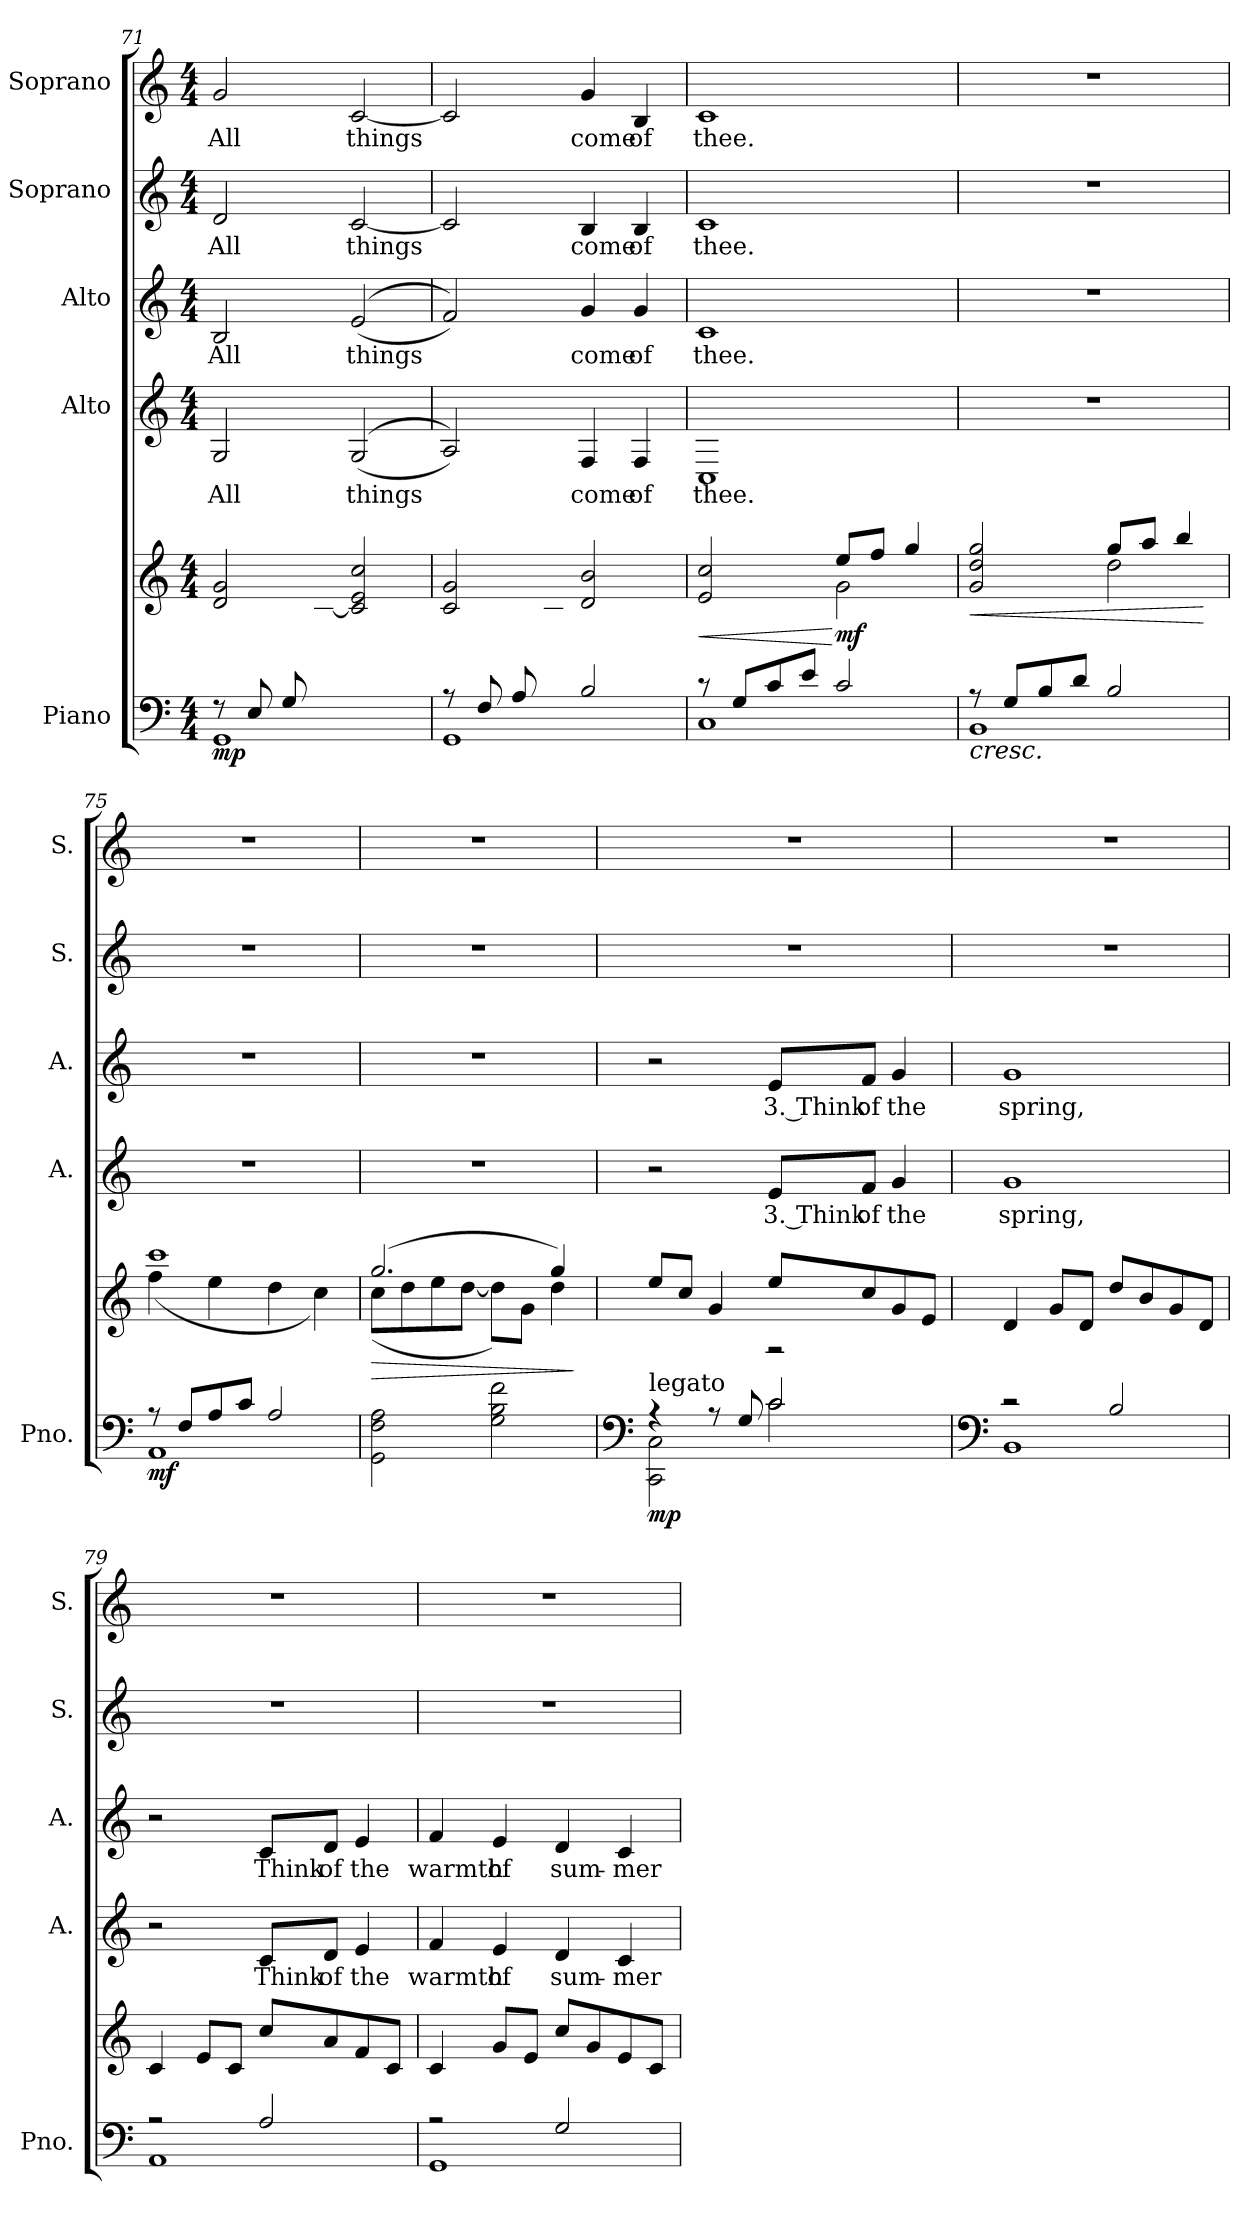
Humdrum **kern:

**kern	**kern	**dynam	**kern	**text	**dynam	**kern	**text	**kern	**text	**kern	**text
*part5	*part5	*part5	*part4	*part4	*part4	*part3	*part3	*part2	*part2	*part1	*part1
*staff6	*staff5	*staff5/6	*staff4	*staff4	*staff4	*staff3	*staff3	*staff2	*staff2	*staff1	*staff1
*I"Piano	*	*	*I"Alto	*	*	*I"Alto	*	*I"Soprano	*	*I"Soprano	*
*I'Pno.	*	*	*I'A.	*	*	*I'A.	*	*I'S.	*	*I'S.	*
*clefF4	*clefG2	*	*clefG2	*	*	*clefG2	*	*clefG2	*	*clefG2	*
*k[]	*k[]	*	*k[]	*	*	*k[]	*	*k[]	*	*k[]	*
*M4/4	*M4/4	*	*M4/4	*	*	*M4/4	*	*M4/4	*	*M4/4	*
=71	=71	=71	=71	=71	=71	=71	=71	=71	=71	=71	=71
*^	*^	*	*	*	*	*	*	*	*	*	*
!	!	!	!	!LO:DY:b=2	!	!	!LO:DY:b	!	!	!	!	!	!
!	!	!	!	!	!	!	!LO:DY:n=1:b	!	!	!	!	!	!
8r	1GG	2d/ 2g/	4.ryy	mp	2G/	All	mp mp	2B/	All	2d/	All	2g/	All
8E/L	.	.	.	.	.	.	.	.	.	.	.	.	.
8G/	.	.	.	.	.	.	.	.	.	.	.	.	.
8ryy	.	.	[8c\J	.	.	.	.	.	.	.	.	.	.
2ryy	.	2c/] 2e/ 2cc/	2ryy	.	((2G/	things	.	((2e/	things	[2c/	things	[2c/	things
=72	=72	=72	=72	=72	=72	=72	=72	=72	=72	=72	=72	=72	=72
8r	1GG	2c/ 2g/	4.ryy	.	2A/))	.	.	2f/))	.	2c/]	.	2c/]	.
8F/L	.	.	.	.	.	.	.	.	.	.	.	.	.
8A/	.	.	.	.	.	.	.	.	.	.	.	.	.
8ryy	.	.	8c\J	.	.	.	.	.	.	.	.	.	.
2B/	.	2d/ 2b/	2ryy	.	4F/	come	.	4g/	come	4B/	come	4g/	come
.	.	.	.	.	4F/	of	.	4g/	of	4B/	of	4B/	of
=73	=73	=73	=73	=73	=73	=73	=73	=73	=73	=73	=73	=73	=73
!	!	!	!	!LO:HP:b	!	!	!	!	!	!	!	!	!
8r	1C	2e/ 2cc/	2ryy	<	1C	thee.	.	1c	thee.	1c	thee.	1c	thee.
8G/L	.	.	.	.	.	.	.	.	.	.	.	.	.
8c/	.	.	.	.	.	.	.	.	.	.	.	.	.
8e/J	.	.	.	.	.	.	.	.	.	.	.	.	.
!	!	!	!	!LO:DY:n=1:b	!	!	!	!	!	!	!	!	!
2c/	.	8ee/L	2g\	[ mf	.	.	.	.	.	.	.	.	.
.	.	8ff/J	.	.	.	.	.	.	.	.	.	.	.
.	.	4gg/	.	.	.	.	.	.	.	.	.	.	.
!!LO:LB:g=z
=74	=74	=74	=74	=74	=74	=74	=74	=74	=74	=74	=74	=74	=74
!LO:TX:b:i:t=cresc.	!	!	!	!	!	!	!	!	!	!	!	!	!
!	!	!	!	!LO:HP:b	!	!	!	!	!	!	!	!	!
8r	1BB	2g/ 2dd/ 2gg/	2ryy	<	1r	.	.	1r	.	1r	.	1r	.
8G/L	.	.	.	.	.	.	.	.	.	.	.	.	.
8B/	.	.	.	.	.	.	.	.	.	.	.	.	.
8d/J	.	.	.	.	.	.	.	.	.	.	.	.	.
2B/	.	8gg/L	2dd\	.	.	.	.	.	.	.	.	.	.
.	.	8aa/J	.	.	.	.	.	.	.	.	.	.	.
.	.	4bb/	.	.	.	.	.	.	.	.	.	.	.
*v	*v	*	*	*	*	*	*	*	*	*	*	*	*
*	*v	*v	*	*	*	*	*	*	*	*	*	*
.	.	[	.	.	.	.	.	.	.	.	.
=75	=75	=75	=75	=75	=75	=75	=75	=75	=75	=75	=75
*^	*^	*	*	*	*	*	*	*	*	*	*
!	!	!	!	!LO:DY:b=2	!	!	!	!	!	!	!	!	!
8r	1AA	1ccc	(4ff\	mf	1r	.	.	1r	.	1r	.	1r	.
8F/L	.	.	.	.	.	.	.	.	.	.	.	.	.
8A/	.	.	4ee\	.	.	.	.	.	.	.	.	.	.
8c/J	.	.	.	.	.	.	.	.	.	.	.	.	.
2A/	.	.	4dd\	.	.	.	.	.	.	.	.	.	.
.	.	.	4cc\)	.	.	.	.	.	.	.	.	.	.
*v	*v	*	*	*	*	*	*	*	*	*	*	*	*
=76	=76	=76	=76	=76	=76	=76	=76	=76	=76	=76	=76	=76
!	!	!	!LO:HP:b	!	!	!	!	!	!	!	!	!
2GG\ 2F\ 2A\	(2.gg/	(8cc\L	>	1r	.	.	1r	.	1r	.	1r	.
.	.	8dd\	.	.	.	.	.	.	.	.	.	.
.	.	8ee\	.	.	.	.	.	.	.	.	.	.
.	.	[8dd\J	.	.	.	.	.	.	.	.	.	.
2G\ 2B\ 2f\	.	8dd\L])	.	.	.	.	.	.	.	.	.	.
.	.	8g\J	.	.	.	.	.	.	.	.	.	.
.	4gg/)	4dd\	.	.	.	.	.	.	.	.	.	.
*	*v	*v	*	*	*	*	*	*	*	*	*	*
.	.	]	.	.	.	.	.	.	.	.	.
=77	=77	=77	=77	=77	=77	=77	=77	=77	=77	=77	=77
*clefF4	*	*	*	*	*	*	*	*	*	*	*
*^	*^	*	*	*	*	*	*	*	*	*	*
!LO:TX:a:t=legato	!	!	!	!	!	!	!	!	!	!	!	!	!
!	!	!	!	!LO:DY:b=2	!	!	!	!	!	!	!	!	!
4r	2CC\ 2C\	8ee/L	2ryy	mp	2r	.	.	2r	.	1r	.	1r	.
.	.	8cc/J	.	.	.	.	.	.	.	.	.	.	.
8r	.	4g/	.	.	.	.	.	.	.	.	.	.	.
8G/	.	.	.	.	.	.	.	.	.	.	.	.	.
2c/	2c\	8ee/L	2r	.	8e/L	3. Think	.	8e/L	3. Think	.	.	.	.
.	.	8cc/	.	.	8f/J	of	.	8f/J	of	.	.	.	.
.	.	8g/	.	.	4g/	the	.	4g/	the	.	.	.	.
.	.	8e/J	.	.	.	.	.	.	.	.	.	.	.
*	*	*v	*v	*	*	*	*	*	*	*	*	*	*
!!LO:PB:g=z
=78	=78	=78	=78	=78	=78	=78	=78	=78	=78	=78	=78	=78
*clefF4	*	*	*	*	*	*	*	*	*	*	*	*
2r	1BB	4d/	.	1g	spring,	.	1g	spring,	1r	.	1r	.
.	.	8g/L	.	.	.	.	.	.	.	.	.	.
.	.	8d/J	.	.	.	.	.	.	.	.	.	.
2B/	.	8dd/L	.	.	.	.	.	.	.	.	.	.
.	.	8b/	.	.	.	.	.	.	.	.	.	.
.	.	8g/	.	.	.	.	.	.	.	.	.	.
.	.	8d/J	.	.	.	.	.	.	.	.	.	.
=79	=79	=79	=79	=79	=79	=79	=79	=79	=79	=79	=79	=79
2r	1AA	4c/	.	2r	.	.	2r	.	1r	.	1r	.
.	.	8e/L	.	.	.	.	.	.	.	.	.	.
.	.	8c/J	.	.	.	.	.	.	.	.	.	.
2A/	.	8cc/L	.	8c/L	Think	.	8c/L	Think	.	.	.	.
.	.	8a/	.	8d/J	of	.	8d/J	of	.	.	.	.
.	.	8f/	.	4e/	the	.	4e/	the	.	.	.	.
.	.	8c/J	.	.	.	.	.	.	.	.	.	.
=80	=80	=80	=80	=80	=80	=80	=80	=80	=80	=80	=80	=80
2r	1GG	4c/	.	4f/	warmth	.	4f/	warmth	1r	.	1r	.
.	.	8g/L	.	4e/	of	.	4e/	of	.	.	.	.
.	.	8e/J	.	.	.	.	.	.	.	.	.	.
2G/	.	8cc/L	.	4d/	sum-	.	4d/	sum-	.	.	.	.
.	.	8g/	.	.	.	.	.	.	.	.	.	.
.	.	8e/	.	4c/	-mer	.	4c/	-mer	.	.	.	.
.	.	8c/J	.	.	.	.	.	.	.	.	.	.
*v	*v	*	*	*	*	*	*	*	*	*	*	*
=	=	=	=	=	=	=	=	=	=	=	=
*-	*-	*-	*-	*-	*-	*-	*-	*-	*-	*-	*-
